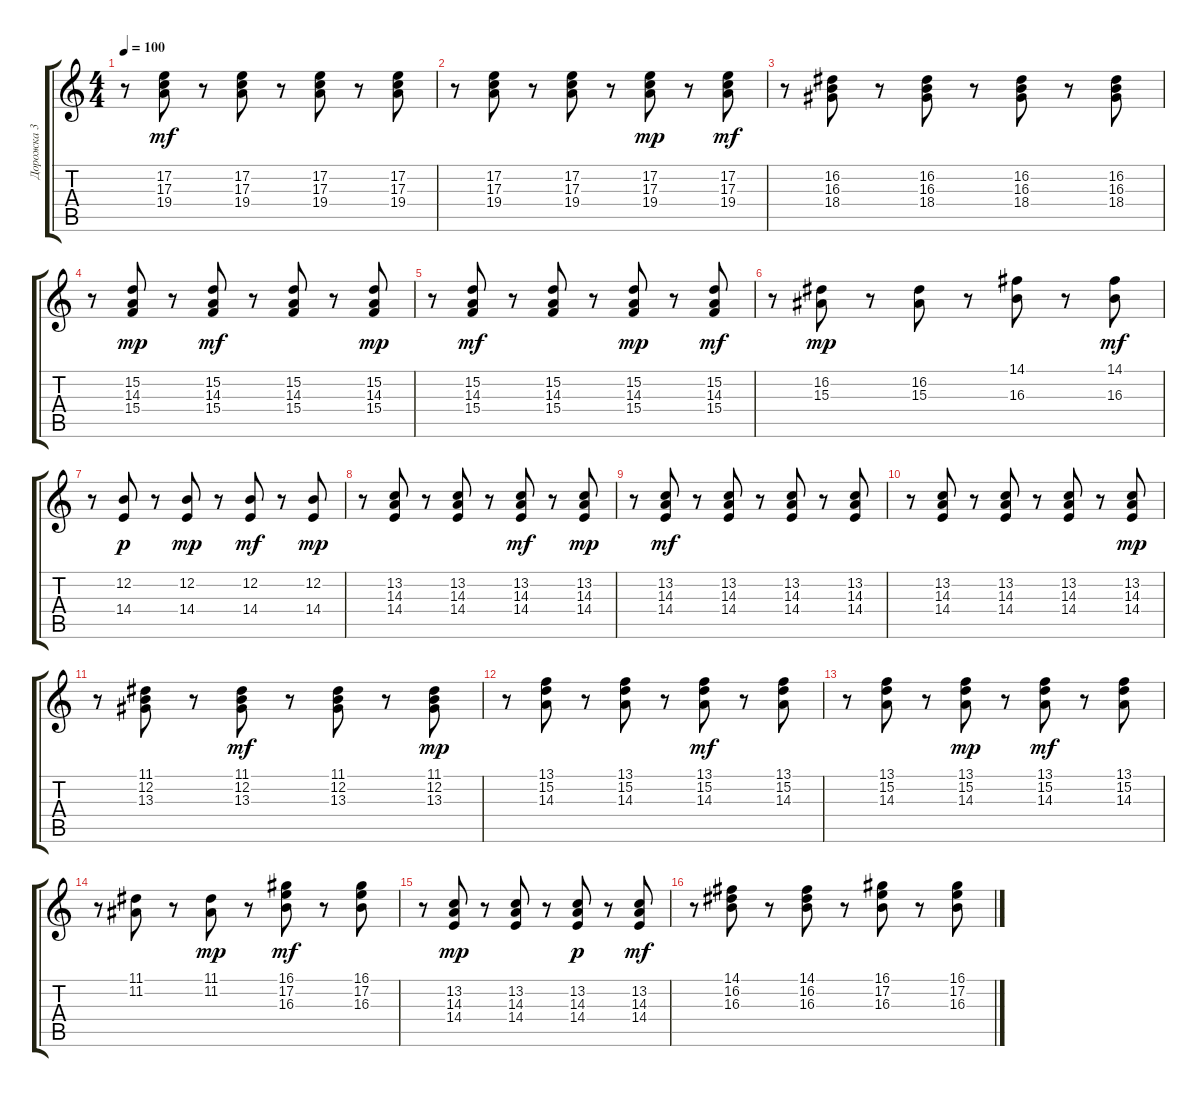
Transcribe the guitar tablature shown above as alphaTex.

\track ("Дорожка 3" "Дорожка 3") {instrument fx4atmosphere}
\staff {score tabs}
\tuning (E4 B3 G3 D3 A2 E2) {hide}
\ts (4 4)
\tempo 100
\clef g2
\ks c
r.8{dy mf} (17.2 17.3 19.4).8 r.8 (17.2 17.3 19.4).8 r.8 (17.2 17.3 19.4).8 r.8 (17.2 17.3 19.4).8 |
r.8 (17.2 17.3 19.4).8 r.8 (17.2 17.3 19.4).8 r.8 (17.2 17.3 19.4).8{dy mp} r.8 (17.2 17.3 19.4).8{dy mf} |
r.8 (16.2 16.3 18.4).8 r.8 (16.2 16.3 18.4).8 r.8 (16.2 16.3 18.4).8 r.8 (16.2 16.3 18.4).8 |
r.8 (15.2 14.3 15.4).8{dy mp} r.8 (15.2 14.3 15.4).8{dy mf} r.8 (15.2 14.3 15.4).8 r.8 (15.2 14.3 15.4).8{dy mp} |
r.8 (15.2 14.3 15.4).8{dy mf} r.8 (15.2 14.3 15.4).8 r.8 (15.2 14.3 15.4).8{dy mp} r.8 (15.2 14.3 15.4).8{dy mf} |
r.8 (16.2 15.3).8{dy mp} r.8 (16.2 15.3).8 r.8 (14.1 16.3).8 r.8 (14.1 16.3).8{dy mf} |
r.8 (12.2 14.4).8{dy p} r.8 (12.2 14.4).8{dy mp} r.8 (12.2 14.4).8{dy mf} r.8 (12.2 14.4).8{dy mp} |
r.8 (13.2 14.3 14.4).8 r.8 (13.2 14.3 14.4).8 r.8 (13.2 14.3 14.4).8{dy mf} r.8 (13.2 14.3 14.4).8{dy mp} |
r.8 (13.2 14.3 14.4).8{dy mf} r.8 (13.2 14.3 14.4).8 r.8 (13.2 14.3 14.4).8 r.8 (13.2 14.3 14.4).8 |
r.8 (13.2 14.3 14.4).8 r.8 (13.2 14.3 14.4).8 r.8 (13.2 14.3 14.4).8 r.8 (13.2 14.3 14.4).8{dy mp} |
r.8 (11.1 12.2 13.3).8 r.8 (11.1 12.2 13.3).8{dy mf} r.8 (11.1 12.2 13.3).8 r.8 (11.1 12.2 13.3).8{dy mp} |
r.8 (13.1 15.2 14.3).8 r.8 (13.1 15.2 14.3).8 r.8 (13.1 15.2 14.3).8{dy mf} r.8 (13.1 15.2 14.3).8 |
r.8 (13.1 15.2 14.3).8 r.8 (13.1 15.2 14.3).8{dy mp} r.8 (13.1 15.2 14.3).8{dy mf} r.8 (13.1 15.2 14.3).8 |
r.8 (11.1 11.2).8 r.8 (11.1 11.2).8{dy mp} r.8 (16.1 17.2 16.3).8{dy mf} r.8 (16.1 17.2 16.3).8 |
r.8 (13.2 14.3 14.4).8{dy mp} r.8 (13.2 14.3 14.4).8 r.8 (13.2 14.3 14.4).8{dy p} r.8 (13.2 14.3 14.4).8{dy mf} |
r.8 (14.1 16.2 16.3).8 r.8 (14.1 16.2 16.3).8 r.8 (16.1 17.2 16.3).8 r.8 (16.1 17.2 16.3).8
